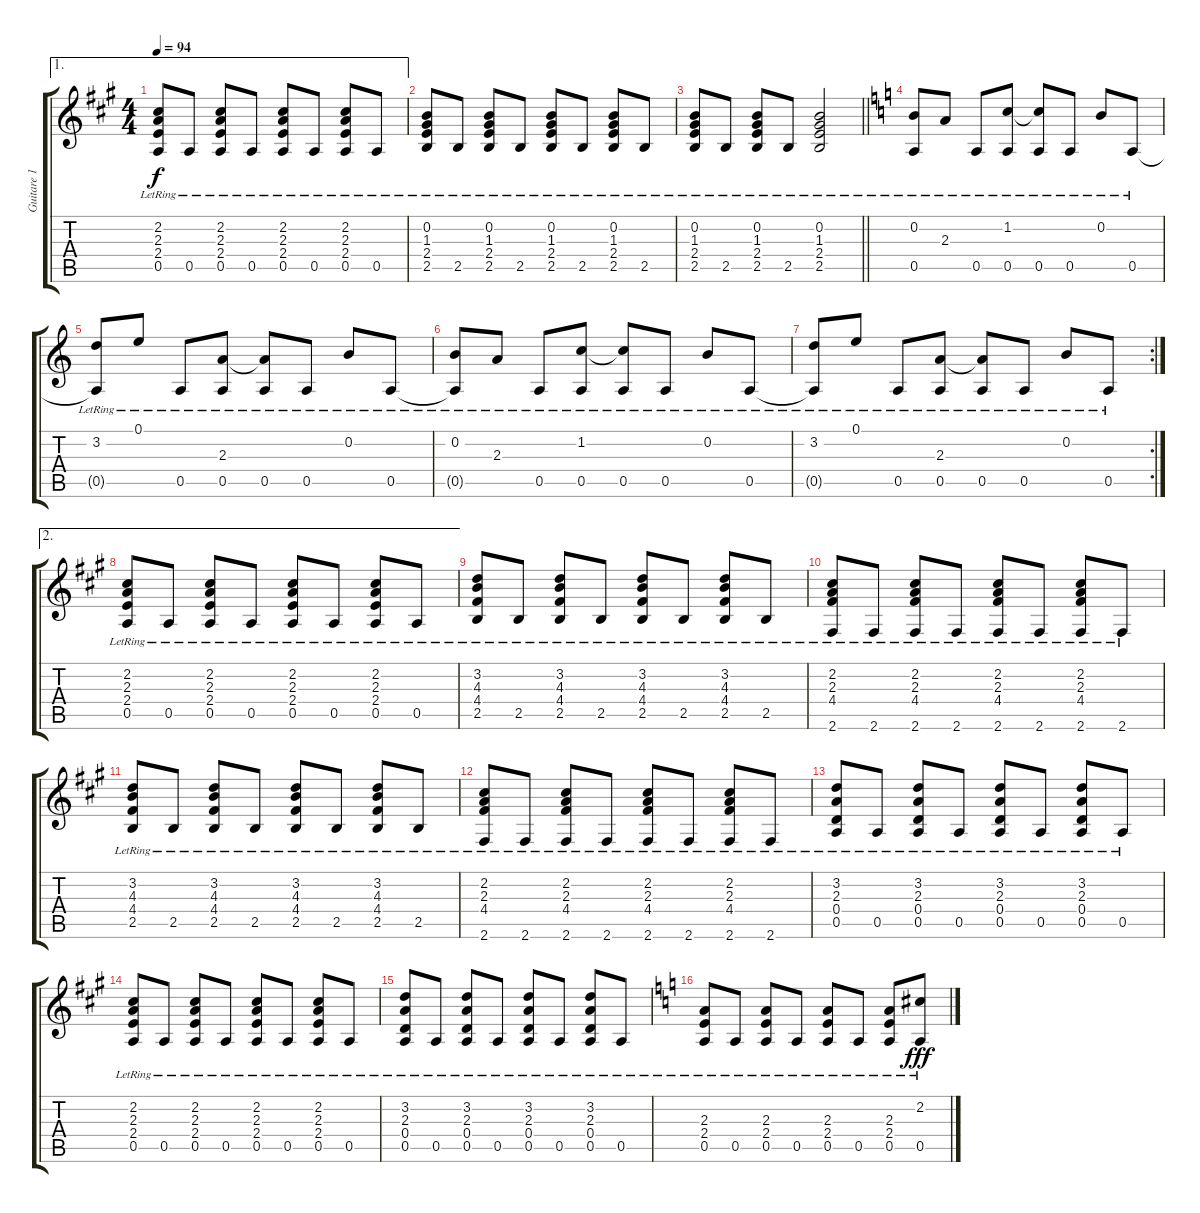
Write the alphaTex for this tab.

\track ("Guitare 1" "Guitare 1") {instrument acousticguitarnylon}
\staff {score tabs}
\tuning (E4 B3 G3 D3 A2 E2) {hide}
\ae 1
\ts (4 4)
\tempo 94
\clef g2
\ks a
(2.2{lr} 2.3{lr} 2.4{lr} 0.5{lr}).8{dy f} 0.5{lr}.8 (2.2{lr} 2.3{lr} 2.4{lr} 0.5{lr}).8 0.5{lr}.8 (2.2{lr} 2.3{lr} 2.4{lr} 0.5{lr}).8 0.5{lr}.8 (2.2{lr} 2.3{lr} 2.4{lr} 0.5{lr}).8 0.5{lr}.8 |
(0.2{lr} 1.3{lr} 2.4{lr} 2.5{lr}).8 2.5{lr}.8 (0.2{lr} 1.3{lr} 2.4{lr} 2.5{lr}).8 2.5{lr}.8 (0.2{lr} 1.3{lr} 2.4{lr} 2.5{lr}).8 2.5{lr}.8 (0.2{lr} 1.3{lr} 2.4{lr} 2.5{lr}).8 2.5{lr}.8 |
\barLineRight lightlight
(0.2{lr} 1.3{lr} 2.4{lr} 2.5{lr}).8 2.5{lr}.8 (0.2{lr} 1.3{lr} 2.4{lr} 2.5{lr}).8 2.5{lr}.8 (0.2{lr} 1.3{lr} 2.4{lr} 2.5{lr}).2 |
\ks c
(0.2{lr} 0.5{lr}).8 2.3{lr}.8 0.5{lr}.8 (1.2{lr} 0.5{lr}).8 (1.2{t} 0.5{lr}).8 0.5{lr}.8 0.2{lr}.8 0.5{lr}.8 |
(3.2{lr} 0.5{t}).8 0.1{lr}.8 0.5{lr}.8 (2.3{lr} 0.5{lr}).8 (2.3{t} 0.5{lr}).8 0.5{lr}.8 0.2{lr}.8 0.5{lr}.8 |
(0.2{lr} 0.5{t}).8 2.3{lr}.8 0.5{lr}.8 (1.2{lr} 0.5{lr}).8 (1.2{t} 0.5{lr}).8 0.5{lr}.8 0.2{lr}.8 0.5{lr}.8 |
\rc 2
(3.2{lr} 0.5{t}).8 0.1{lr}.8 0.5{lr}.8 (2.3{lr} 0.5{lr}).8 (2.3{t} 0.5{lr}).8 0.5{lr}.8 0.2{lr}.8 0.5{lr}.8 |
\ae 2
\ks a
(2.2{lr} 2.3{lr} 2.4{lr} 0.5{lr}).8 0.5{lr}.8 (2.2{lr} 2.3{lr} 2.4{lr} 0.5{lr}).8 0.5{lr}.8 (2.2{lr} 2.3{lr} 2.4{lr} 0.5{lr}).8 0.5{lr}.8 (2.2{lr} 2.3{lr} 2.4{lr} 0.5{lr}).8 0.5{lr}.8 |
(3.2{lr} 4.3{lr} 4.4{lr} 2.5{lr}).8 2.5{lr}.8 (3.2{lr} 4.3{lr} 4.4{lr} 2.5{lr}).8 2.5{lr}.8 (3.2{lr} 4.3{lr} 4.4{lr} 2.5{lr}).8 2.5{lr}.8 (3.2{lr} 4.3{lr} 4.4{lr} 2.5{lr}).8 2.5{lr}.8 |
(2.2{lr} 2.3{lr} 4.4{lr} 2.6{lr}).8 2.6{lr}.8 (2.2{lr} 2.3{lr} 4.4{lr} 2.6{lr}).8 2.6{lr}.8 (2.2{lr} 2.3{lr} 4.4{lr} 2.6{lr}).8 2.6{lr}.8 (2.2{lr} 2.3{lr} 4.4{lr} 2.6{lr}).8 2.6{lr}.8 |
(3.2{lr} 4.3{lr} 4.4{lr} 2.5{lr}).8 2.5{lr}.8 (3.2{lr} 4.3{lr} 4.4{lr} 2.5{lr}).8 2.5{lr}.8 (3.2{lr} 4.3{lr} 4.4{lr} 2.5{lr}).8 2.5{lr}.8 (3.2{lr} 4.3{lr} 4.4{lr} 2.5{lr}).8 2.5{lr}.8 |
(2.2{lr} 2.3{lr} 4.4{lr} 2.6{lr}).8 2.6{lr}.8 (2.2{lr} 2.3{lr} 4.4{lr} 2.6{lr}).8 2.6{lr}.8 (2.2{lr} 2.3{lr} 4.4{lr} 2.6{lr}).8 2.6{lr}.8 (2.2{lr} 2.3{lr} 4.4{lr} 2.6{lr}).8 2.6{lr}.8 |
(3.2{lr} 2.3{lr} 0.4{lr} 0.5{lr}).8 0.5{lr}.8 (3.2{lr} 2.3{lr} 0.4{lr} 0.5{lr}).8 0.5{lr}.8 (3.2{lr} 2.3{lr} 0.4{lr} 0.5{lr}).8 0.5{lr}.8 (3.2{lr} 2.3{lr} 0.4{lr} 0.5{lr}).8 0.5{lr}.8 |
(2.2{lr} 2.3{lr} 2.4{lr} 0.5{lr}).8 0.5{lr}.8 (2.2{lr} 2.3{lr} 2.4{lr} 0.5{lr}).8 0.5{lr}.8 (2.2{lr} 2.3{lr} 2.4{lr} 0.5{lr}).8 0.5{lr}.8 (2.2{lr} 2.3{lr} 2.4{lr} 0.5{lr}).8 0.5{lr}.8 |
(3.2{lr} 2.3{lr} 0.4{lr} 0.5{lr}).8 0.5{lr}.8 (3.2{lr} 2.3{lr} 0.4{lr} 0.5{lr}).8 0.5{lr}.8 (3.2{lr} 2.3{lr} 0.4{lr} 0.5{lr}).8 0.5{lr}.8 (3.2{lr} 2.3{lr} 0.4{lr} 0.5{lr}).8 0.5{lr}.8 |
\ks c
(2.3{lr} 2.4{lr} 0.5{lr}).8 0.5{lr}.8 (2.3{lr} 2.4{lr} 0.5{lr}).8 0.5{lr}.8 (2.3{lr} 2.4{lr} 0.5{lr}).8 0.5{lr}.8 (2.3{lr} 2.4{lr} 0.5{lr}).8 (2.2{lr} 0.5{lr}).8{dy fff}
